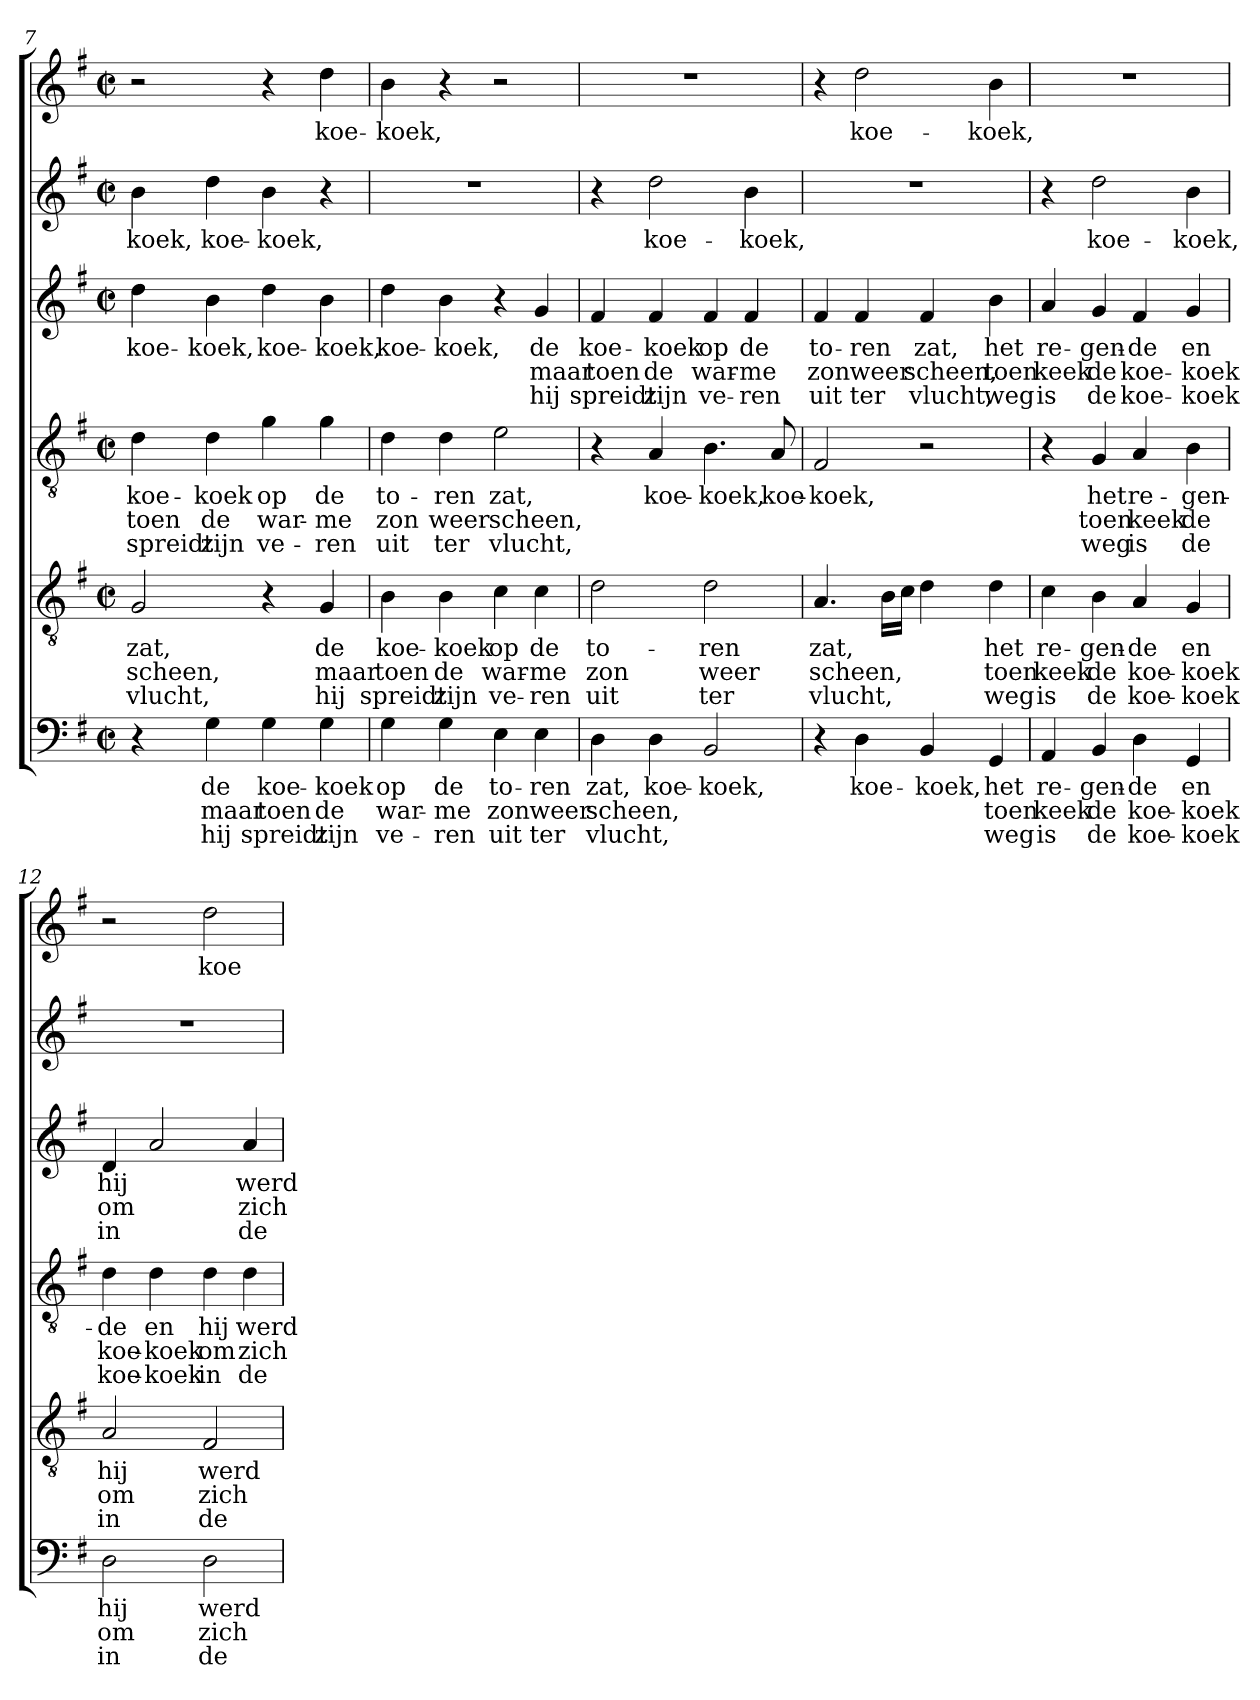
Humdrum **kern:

**kern	**text	**text	**text	**kern	**text	**text	**text	**kern	**text	**text	**text	**kern	**text	**text	**text	**kern	**text	**kern	**text
*part6	*part6	*part6	*part6	*part5	*part5	*part5	*part5	*part4	*part4	*part4	*part4	*part3	*part3	*part3	*part3	*part2	*part2	*part1	*part1
*staff6	*staff6	*staff6	*staff6	*staff5	*staff5	*staff5	*staff5	*staff4	*staff4	*staff4	*staff4	*staff3	*staff3	*staff3	*staff3	*staff2	*staff2	*staff1	*staff1
!!LO:LB:g=z
*clefF4	*	*	*	*clefGv2	*	*	*	*clefGv2	*	*	*	*clefG2	*	*	*	*clefG2	*	*clefG2	*
*k[f#]	*	*	*	*k[f#]	*	*	*	*k[f#]	*	*	*	*k[f#]	*	*	*	*k[f#]	*	*k[f#]	*
*G:	*	*	*	*G:	*	*	*	*G:	*	*	*	*G:	*	*	*	*G:	*	*G:	*
*M2/2	*	*	*	*M2/2	*	*	*	*M2/2	*	*	*	*M2/2	*	*	*	*M2/2	*	*M2/2	*
*met(c|)	*	*	*	*met(c|)	*	*	*	*met(c|)	*	*	*	*met(c|)	*	*	*	*met(c|)	*	*met(c|)	*
=7	=7	=7	=7	=7	=7	=7	=7	=7	=7	=7	=7	=7	=7	=7	=7	=7	=7	=7	=7
!	!	!	!	!	!LO:LY:b	!LO:LY:b	!LO:LY:b	!	!LO:LY:b	!LO:LY:b	!LO:LY:b	!	!LO:LY:b	!	!	!	!LO:LY:b	!	!
4r	.	.	.	2G/	zat,	scheen,	vlucht,	4d\	koe-	toen	spreidt	4dd\	koe-	.	.	4b\	-koek,	2r	.
!	!LO:LY:b	!LO:LY:b	!LO:LY:b	!	!	!	!	!	!LO:LY:b	!LO:LY:b	!LO:LY:b	!	!LO:LY:b	!	!	!	!LO:LY:b	!	!
4G\	de	maar	hij	.	.	.	.	4d\	-koek	de	zijn	4b\	-koek,	.	.	4dd\	koe-	.	.
!	!LO:LY:b	!LO:LY:b	!LO:LY:b	!	!	!	!	!	!LO:LY:b	!LO:LY:b	!LO:LY:b	!	!LO:LY:b	!	!	!	!LO:LY:b	!	!
4G\	koe-	toen	spreidt	4r	.	.	.	4g\	op	war-	ve-	4dd\	koe-	.	.	4b\	-koek,	4r	.
!	!LO:LY:b	!LO:LY:b	!LO:LY:b	!	!LO:LY:b	!LO:LY:b	!LO:LY:b	!	!LO:LY:b	!LO:LY:b	!LO:LY:b	!	!LO:LY:b	!	!	!	!	!	!LO:LY:b
4G\	-koek	de	zijn	4G/	de	maar	hij	4g\	de	-me	-ren	4b\	-koek,	.	.	4r	.	4dd\	koe-
=8	=8	=8	=8	=8	=8	=8	=8	=8	=8	=8	=8	=8	=8	=8	=8	=8	=8	=8	=8
!	!LO:LY:b	!LO:LY:b	!LO:LY:b	!	!LO:LY:b	!LO:LY:b	!LO:LY:b	!	!LO:LY:b	!LO:LY:b	!LO:LY:b	!	!LO:LY:b	!	!	!	!	!	!LO:LY:b
4G\	op	war-	ve-	4B\	koe-	toen	spreidt	4d\	to-	zon	uit	4dd\	koe-	.	.	1r	.	4b\	-koek,
!	!LO:LY:b	!LO:LY:b	!LO:LY:b	!	!LO:LY:b	!LO:LY:b	!LO:LY:b	!	!LO:LY:b	!LO:LY:b	!LO:LY:b	!	!LO:LY:b	!	!	!	!	!	!
4G\	de	-me	-ren	4B\	-koek	de	zijn	4d\	-ren	weer	ter	4b\	-koek,	.	.	.	.	4r	.
!	!LO:LY:b	!LO:LY:b	!LO:LY:b	!	!LO:LY:b	!LO:LY:b	!LO:LY:b	!	!LO:LY:b	!LO:LY:b	!LO:LY:b	!	!	!	!	!	!	!	!
4E\	to-	zon	uit	4c\	op	war-	ve-	2e\	zat,	scheen,	vlucht,	4r	.	.	.	.	.	2r	.
!	!LO:LY:b	!LO:LY:b	!LO:LY:b	!	!LO:LY:b	!LO:LY:b	!LO:LY:b	!	!	!	!	!	!LO:LY:b	!LO:LY:b	!LO:LY:b	!	!	!	!
4E\	-ren	weer	ter	4c\	de	-me	-ren	.	.	.	.	4g/	de	maar	hij	.	.	.	.
=9	=9	=9	=9	=9	=9	=9	=9	=9	=9	=9	=9	=9	=9	=9	=9	=9	=9	=9	=9
!	!LO:LY:b	!LO:LY:b	!LO:LY:b	!	!LO:LY:b	!LO:LY:b	!LO:LY:b	!	!	!	!	!	!LO:LY:b	!LO:LY:b	!LO:LY:b	!	!	!	!
4D\	zat,	scheen,	vlucht,	2d\	to-	zon	uit	4r	.	.	.	4f#/	koe-	toen	spreidt	4r	.	1r	.
!	!LO:LY:b	!	!	!	!	!	!	!	!LO:LY:b	!	!	!	!LO:LY:b	!LO:LY:b	!LO:LY:b	!	!LO:LY:b	!	!
4D\	koe-	.	.	.	.	.	.	4A/	koe-	.	.	4f#/	-koek	de	zijn	2dd\	koe-	.	.
!	!LO:LY:b	!	!	!	!LO:LY:b	!LO:LY:b	!LO:LY:b	!	!LO:LY:b	!	!	!	!LO:LY:b	!LO:LY:b	!LO:LY:b	!	!	!	!
2BB/	-koek,	.	.	2d\	-ren	weer	ter	4.B\	-koek,	.	.	4f#/	op	war-	ve-	.	.	.	.
!	!	!	!	!	!	!	!	!	!	!	!	!	!LO:LY:b	!LO:LY:b	!LO:LY:b	!	!LO:LY:b	!	!
.	.	.	.	.	.	.	.	.	.	.	.	4f#/	de	-me	-ren	4b\	-koek,	.	.
!	!	!	!	!	!	!	!	!	!LO:LY:b	!	!	!	!	!	!	!	!	!	!
.	.	.	.	.	.	.	.	8A/	koe-	.	.	.	.	.	.	.	.	.	.
=10	=10	=10	=10	=10	=10	=10	=10	=10	=10	=10	=10	=10	=10	=10	=10	=10	=10	=10	=10
!	!	!	!	!	!LO:LY:b	!LO:LY:b	!LO:LY:b	!	!LO:LY:b	!	!	!	!LO:LY:b	!LO:LY:b	!LO:LY:b	!	!	!	!
4r	.	.	.	4.A/	zat,	scheen,	vlucht,	2F#/	-koek,	.	.	4f#/	to-	zon	uit	1r	.	4r	.
!	!LO:LY:b	!	!	!	!	!	!	!	!	!	!	!	!LO:LY:b	!LO:LY:b	!LO:LY:b	!	!	!	!LO:LY:b
4D\	koe-	.	.	.	.	.	.	.	.	.	.	4f#/	-ren	weer	ter	.	.	2dd\	koe-
.	.	.	.	16B\LL	.	.	.	.	.	.	.	.	.	.	.	.	.	.	.
.	.	.	.	16c\JJ	.	.	.	.	.	.	.	.	.	.	.	.	.	.	.
!	!LO:LY:b	!	!	!	!	!	!	!	!	!	!	!	!LO:LY:b	!LO:LY:b	!LO:LY:b	!	!	!	!
4BB/	-koek,	.	.	4d\	.	.	.	2r	.	.	.	4f#/	zat,	scheen,	vlucht,	.	.	.	.
!	!LO:LY:b	!LO:LY:b	!LO:LY:b	!	!LO:LY:b	!LO:LY:b	!LO:LY:b	!	!	!	!	!	!LO:LY:b	!LO:LY:b	!LO:LY:b	!	!	!	!LO:LY:b
4GG/	het	toen	weg	4d\	het	toen	weg	.	.	.	.	4b\	het	toen	weg	.	.	4b\	-koek,
!!LO:PB:g=z
=11	=11	=11	=11	=11	=11	=11	=11	=11	=11	=11	=11	=11	=11	=11	=11	=11	=11	=11	=11
!	!LO:LY:b	!LO:LY:b	!LO:LY:b	!	!LO:LY:b	!LO:LY:b	!LO:LY:b	!	!	!	!	!	!LO:LY:b	!LO:LY:b	!LO:LY:b	!	!	!	!
4AA/	re-	keek	is	4c\	re-	keek	is	4r	.	.	.	4a/	re-	keek	is	4r	.	1r	.
!	!LO:LY:b	!LO:LY:b	!LO:LY:b	!	!LO:LY:b	!LO:LY:b	!LO:LY:b	!	!LO:LY:b	!LO:LY:b	!LO:LY:b	!	!LO:LY:b	!LO:LY:b	!LO:LY:b	!	!LO:LY:b	!	!
4BB/	-gen-	de	de	4B\	-gen-	de	de	4G/	het	toen	weg	4g/	-gen-	de	de	2dd\	koe-	.	.
!	!LO:LY:b	!LO:LY:b	!LO:LY:b	!	!LO:LY:b	!LO:LY:b	!LO:LY:b	!	!LO:LY:b	!LO:LY:b	!LO:LY:b	!	!LO:LY:b	!LO:LY:b	!LO:LY:b	!	!	!	!
4D\	-de	koe-	koe-	4A/	-de	koe-	koe-	4A/	re-	keek	is	4f#/	-de	koe-	koe-	.	.	.	.
!	!LO:LY:b	!LO:LY:b	!LO:LY:b	!	!LO:LY:b	!LO:LY:b	!LO:LY:b	!	!LO:LY:b	!LO:LY:b	!LO:LY:b	!	!LO:LY:b	!LO:LY:b	!LO:LY:b	!	!LO:LY:b	!	!
4GG/	en	-koek	-koek	4G/	en	-koek	-koek	4B\	-gen-	de	de	4g/	en	-koek	-koek	4b\	-koek,	.	.
=12	=12	=12	=12	=12	=12	=12	=12	=12	=12	=12	=12	=12	=12	=12	=12	=12	=12	=12	=12
!	!LO:LY:b	!LO:LY:b	!LO:LY:b	!	!LO:LY:b	!LO:LY:b	!LO:LY:b	!	!LO:LY:b	!LO:LY:b	!LO:LY:b	!	!LO:LY:b	!LO:LY:b	!LO:LY:b	!	!	!	!
2D\	hij	om	in	2A/	hij	om	in	4d\	-de	koe-	koe-	4d/	hij	om	in	1r	.	2r	.
!	!	!	!	!	!	!	!	!	!LO:LY:b	!LO:LY:b	!LO:LY:b	!	!	!	!	!	!	!	!
.	.	.	.	.	.	.	.	4d\	en	-koek	-koek	2a/	.	.	.	.	.	.	.
!	!LO:LY:b	!LO:LY:b	!LO:LY:b	!	!LO:LY:b	!LO:LY:b	!LO:LY:b	!	!LO:LY:b	!LO:LY:b	!LO:LY:b	!	!	!	!	!	!	!	!LO:LY:b
2D\	werd	zich	de	2F#/	werd	zich	de	4d\	hij	om	in	.	.	.	.	.	.	2dd\	koe-
!	!	!	!	!	!	!	!	!	!LO:LY:b	!LO:LY:b	!LO:LY:b	!	!LO:LY:b	!LO:LY:b	!LO:LY:b	!	!	!	!
.	.	.	.	.	.	.	.	4d\	werd	zich	de	4a/	werd	zich	de	.	.	.	.
=	=	=	=	=	=	=	=	=	=	=	=	=	=	=	=	=	=	=	=
*-	*-	*-	*-	*-	*-	*-	*-	*-	*-	*-	*-	*-	*-	*-	*-	*-	*-	*-	*-
